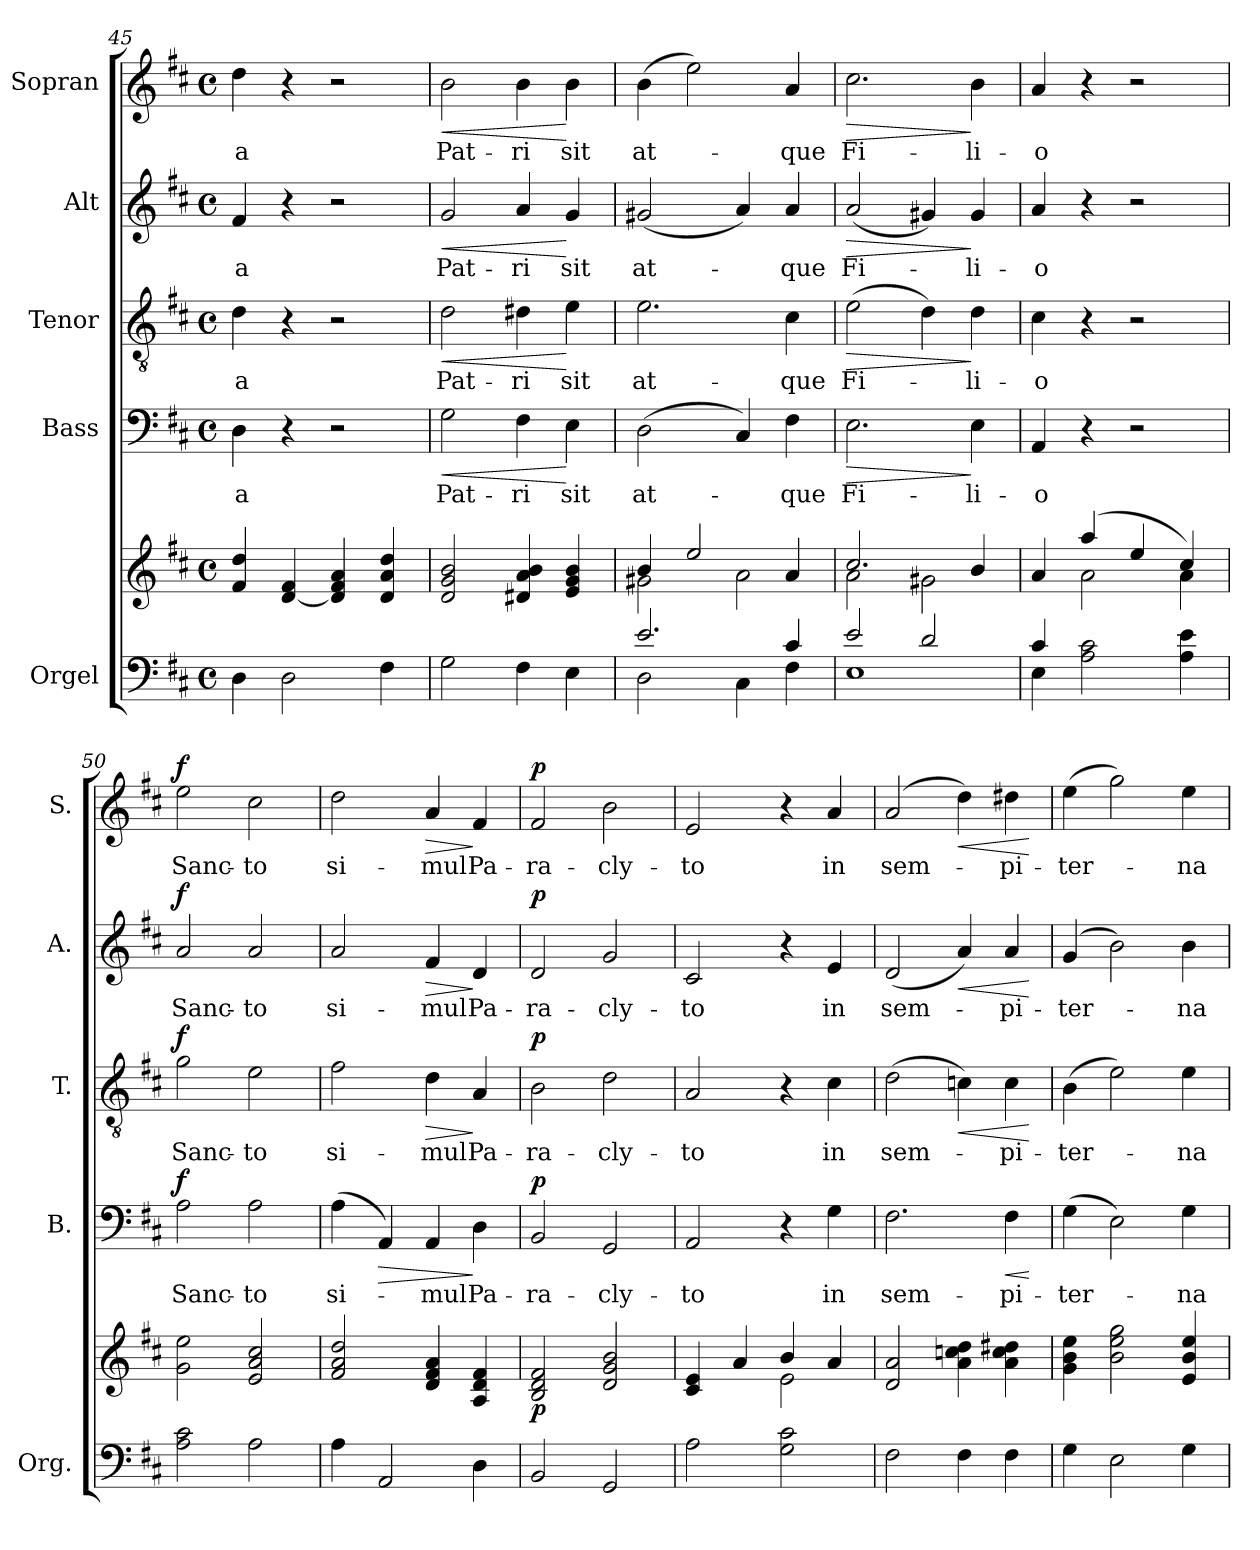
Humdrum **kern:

**kern	**kern	**dynam	**kern	**text	**dynam	**kern	**text	**dynam	**kern	**text	**dynam	**kern	**text	**dynam
*part5	*part5	*part5	*part4	*part4	*part4	*part3	*part3	*part3	*part2	*part2	*part2	*part1	*part1	*part1
*staff6	*staff5	*staff5/6	*staff4	*staff4	*staff4	*staff3	*staff3	*staff3	*staff2	*staff2	*staff2	*staff1	*staff1	*staff1
*I"Orgel	*	*	*I"Bass	*	*	*I"Tenor	*	*	*I"Alt	*	*	*I"Sopran	*	*
*I'Org.	*	*	*I'B.	*	*	*I'T.	*	*	*I'A.	*	*	*I'S.	*	*
*clefF4	*clefG2	*	*clefF4	*	*	*clefGv2	*	*	*clefG2	*	*	*clefG2	*	*
*k[f#c#]	*k[f#c#]	*	*k[f#c#]	*	*	*k[f#c#]	*	*	*k[f#c#]	*	*	*k[f#c#]	*	*
*D:	*D:	*	*D:	*	*	*D:	*	*	*D:	*	*	*D:	*	*
*M4/4	*M4/4	*	*M4/4	*	*	*M4/4	*	*	*M4/4	*	*	*M4/4	*	*
*met(c)	*met(c)	*	*met(c)	*	*	*met(c)	*	*	*met(c)	*	*	*met(c)	*	*
=45	=45	=45	=45	=45	=45	=45	=45	=45	=45	=45	=45	=45	=45	=45
!	!	!	!	!LO:LY:b	!	!	!LO:LY:b	!	!	!LO:LY:b	!	!	!LO:LY:b	!
4D\	4f#/ 4dd/	.	4D\	-a	.	4d\	-a	.	4f#/	-a	.	4dd\	-a	.
2D\	[4d/ 4f#/	.	4r	.	.	4r	.	.	4r	.	.	4r	.	.
.	4d/] 4f#/ 4a/	.	2r	.	.	2r	.	.	2r	.	.	2r	.	.
4F#\	4d/ 4a/ 4dd/	.	.	.	.	.	.	.	.	.	.	.	.	.
=46	=46	=46	=46	=46	=46	=46	=46	=46	=46	=46	=46	=46	=46	=46
!	!	!	!	!LO:LY:b	!LO:HP:b	!	!LO:LY:b	!LO:HP:b	!	!LO:LY:b	!LO:HP:b	!	!LO:LY:b	!LO:HP:b
2G\	2d/ 2g/ 2b/	.	2G\	Pat-	<	2d\	Pat-	<	2g/	Pat-	<	2b\	Pat-	<
!	!	!	!	!LO:LY:b	!	!	!LO:LY:b	!	!	!LO:LY:b	!	!	!LO:LY:b	!
4F#\	4d#X/ 4a/ 4b/	.	4F#\	-ri	.	4d#X\	-ri	.	4a/	-ri	.	4b\	-ri	.
!	!	!	!	!LO:LY:b	!	!	!LO:LY:b	!	!	!LO:LY:b	!	!	!LO:LY:b	!
4E\	4e/ 4g/ 4b/	.	4E\	sit	[	4e\	sit	[	4g/	sit	[	4b\	sit	[
=47	=47	=47	=47	=47	=47	=47	=47	=47	=47	=47	=47	=47	=47	=47
*^	*^	*	*	*	*	*	*	*	*	*	*	*	*	*
!	!	!	!	!	!	!LO:LY:b	!	!	!LO:LY:b	!	!	!LO:LY:b	!	!	!LO:LY:b	!
2.e/	2D\	4b/	2g#X\	.	(>2D\	at-	.	2.e\	at-	.	(<2g#X/	at-	.	(>4b\	at-	.
.	.	2ee/	.	.	.	.	.	.	.	.	.	.	.	2ee\)	.	.
.	4C#\	.	2a\	.	4C#/)	.	.	.	.	.	4a/)	.	.	.	.	.
!	!	!	!	!	!	!LO:LY:b	!	!	!LO:LY:b	!	!	!LO:LY:b	!	!	!LO:LY:b	!
4c#/	4F#\	4a/	.	.	4F#\	-que	.	4c#\	-que	.	4a/	-que	.	4a/	-que	.
!!LO:LB:g=z
=48	=48	=48	=48	=48	=48	=48	=48	=48	=48	=48	=48	=48	=48	=48	=48	=48
!	!	!	!	!	!	!LO:LY:b	!LO:HP:b	!	!LO:LY:b	!LO:HP:b	!	!LO:LY:b	!LO:HP:b	!	!LO:LY:b	!LO:HP:b
2e/	1E	2.cc#/	2a\	.	2.E\	Fi-	>	(>2e\	Fi-	>	(<2a/	Fi-	>	2.cc#\	Fi-	>
2d/	.	.	2g#X\	.	.	.	.	4d\)	.	.	4g#X/)	.	.	.	.	.
!	!	!	!	!	!	!LO:LY:b	!	!	!LO:LY:b	!	!	!LO:LY:b	!	!	!LO:LY:b	!
.	.	4b/	.	.	4E\	-li-	]	4d\	-li-	]	4g#/	-li-	]	4b\	-li-	]
=49	=49	=49	=49	=49	=49	=49	=49	=49	=49	=49	=49	=49	=49	=49	=49	=49
!	!	!	!	!	!	!LO:LY:b	!	!	!LO:LY:b	!	!	!LO:LY:b	!	!	!LO:LY:b	!
4c#/	4E\	4a/	4ryy	.	4AA/	-o	.	4c#\	-o	.	4a/	-o	.	4a/	-o	.
2A\ 2c#\	4ryy	(<4aa/	2a\	.	4r	.	.	4r	.	.	4r	.	.	4r	.	.
.	2ryy	4ee/	.	.	2r	.	.	2r	.	.	2r	.	.	2r	.	.
4A\ 4e\	.	4cc#/)	4a\	.	.	.	.	.	.	.	.	.	.	.	.	.
*v	*v	*	*	*	*	*	*	*	*	*	*	*	*	*	*	*
=50	=50	=50	=50	=50	=50	=50	=50	=50	=50	=50	=50	=50	=50	=50	=50
!	!	!	!	!	!LO:LY:b	!LO:DY:a	!	!LO:LY:b	!LO:DY:a	!	!LO:LY:b	!LO:DY:a	!	!LO:LY:b	!LO:DY:a
*	*v	*v	*	*	*	*	*	*	*	*	*	*	*	*	*
2A\ 2c#\	2g\ 2ee\	.	2A\	Sanc-	f	2g\	Sanc-	f	2a/	Sanc-	f	2ee\	Sanc-	f
!	!	!	!	!LO:LY:b	!	!	!LO:LY:b	!	!	!LO:LY:b	!	!	!LO:LY:b	!
2A\	2e/ 2a/ 2cc#/	.	2A\	-to	.	2e\	-to	.	2a/	-to	.	2cc#\	-to	.
=51	=51	=51	=51	=51	=51	=51	=51	=51	=51	=51	=51	=51	=51	=51
!	!	!	!	!LO:LY:b	!	!	!LO:LY:b	!	!	!LO:LY:b	!	!	!LO:LY:b	!
4A\	2f#/ 2a/ 2dd/	.	(>4A\	si-	.	2f#\	si-	.	2a/	si-	.	2dd\	si-	.
!	!	!	!	!	!LO:HP:b	!	!	!	!	!	!	!	!	!
2AA/	.	.	4AA/)	.	>	.	.	.	.	.	.	.	.	.
!	!	!	!	!LO:LY:b	!	!	!LO:LY:b	!LO:HP:b	!	!LO:LY:b	!LO:HP:b	!	!LO:LY:b	!LO:HP:b
.	4d/ 4f#/ 4a/	.	4AA/	-mul	.	4d\	-mul	>	4f#/	-mul	>	4a/	-mul	>
!	!	!	!	!LO:LY:b	!	!	!LO:LY:b	!	!	!LO:LY:b	!	!	!LO:LY:b	!
4D\	4A/ 4d/ 4f#/	.	4D\	Pa-	]	4A/	Pa-	]	4d/	Pa-	]	4f#/	Pa-	]
=52	=52	=52	=52	=52	=52	=52	=52	=52	=52	=52	=52	=52	=52	=52
!	!	!LO:DY:b	!	!LO:LY:b	!LO:DY:a	!	!LO:LY:b	!LO:DY:a	!	!LO:LY:b	!LO:DY:a	!	!LO:LY:b	!LO:DY:a
2BB/	2B/ 2d/ 2f#/	p	2BB/	-ra-	p	2B\	-ra-	p	2d/	-ra-	p	2f#/	-ra-	p
!	!	!	!	!LO:LY:b	!	!	!LO:LY:b	!	!	!LO:LY:b	!	!	!LO:LY:b	!
2GG/	2d/ 2g/ 2b/	.	2GG/	-cly-	.	2d\	-cly-	.	2g/	-cly-	.	2b\	-cly-	.
=53	=53	=53	=53	=53	=53	=53	=53	=53	=53	=53	=53	=53	=53	=53
*	*^	*	*	*	*	*	*	*	*	*	*	*	*	*
!	!	!	!	!	!LO:LY:b	!	!	!LO:LY:b	!	!	!LO:LY:b	!	!	!LO:LY:b	!
2A\	4c#/ 4e/	2ryy	.	2AA/	-to	.	2A/	-to	.	2c#/	-to	.	2e/	-to	.
.	4a/	.	.	.	.	.	.	.	.	.	.	.	.	.	.
2G\ 2c#\	4b/	2e\	.	4r	.	.	4r	.	.	4r	.	.	4r	.	.
!	!	!	!	!	!LO:LY:b	!	!	!LO:LY:b	!	!	!LO:LY:b	!	!	!LO:LY:b	!
.	4a/	.	.	4G\	in	.	4c#\	in	.	4e/	in	.	4a/	in	.
*	*v	*v	*	*	*	*	*	*	*	*	*	*	*	*	*
!!LO:PB:g=z
=54	=54	=54	=54	=54	=54	=54	=54	=54	=54	=54	=54	=54	=54	=54
!	!	!	!	!LO:LY:b	!	!	!LO:LY:b	!	!	!LO:LY:b	!	!	!LO:LY:b	!
2F#\	2d/ 2a/	.	2.F#\	sem-	.	(>2d\	sem-	.	(<2d/	sem-	.	(2a/	sem-	.
!	!	!	!	!	!	!	!	!LO:HP:b	!	!	!LO:HP:b	!	!	!LO:HP:b
4F#\	4a\ 4ccn\ 4dd\	.	.	.	.	4cn\)	.	<	4a/)	.	<	4dd\)	.	<
!	!	!	!	!LO:LY:b	!LO:HP:b	!	!LO:LY:b	!	!	!LO:LY:b	!	!	!LO:LY:b	!
4F#\	4a\ 4cc\ 4dd#X\	.	4F#\	-pi-	<	4c\	-pi-	.	4a/	-pi-	.	4dd#X\	-pi-	.
.	.	.	.	.	[	.	.	[	.	.	[	.	.	[
=55	=55	=55	=55	=55	=55	=55	=55	=55	=55	=55	=55	=55	=55	=55
!	!	!	!	!LO:LY:b	!	!	!LO:LY:b	!	!	!LO:LY:b	!	!	!LO:LY:b	!
4G\	4g\ 4b\ 4ee\	.	(>4G\	-ter-	.	(>4B\	-ter-	.	(4g/	-ter-	.	(>4ee\	-ter-	.
2E\	2b\ 2ee\ 2gg\	.	2E\)	.	.	2e\)	.	.	2b\)	.	.	2gg\)	.	.
!	!	!	!	!LO:LY:b	!	!	!LO:LY:b	!	!	!LO:LY:b	!	!	!LO:LY:b	!
4G\	4e/ 4b/ 4ee/	.	4G\	-na	.	4e\	-na	.	4b\	-na	.	4ee\	-na	.
=	=	=	=	=	=	=	=	=	=	=	=	=	=	=
*-	*-	*-	*-	*-	*-	*-	*-	*-	*-	*-	*-	*-	*-	*-
